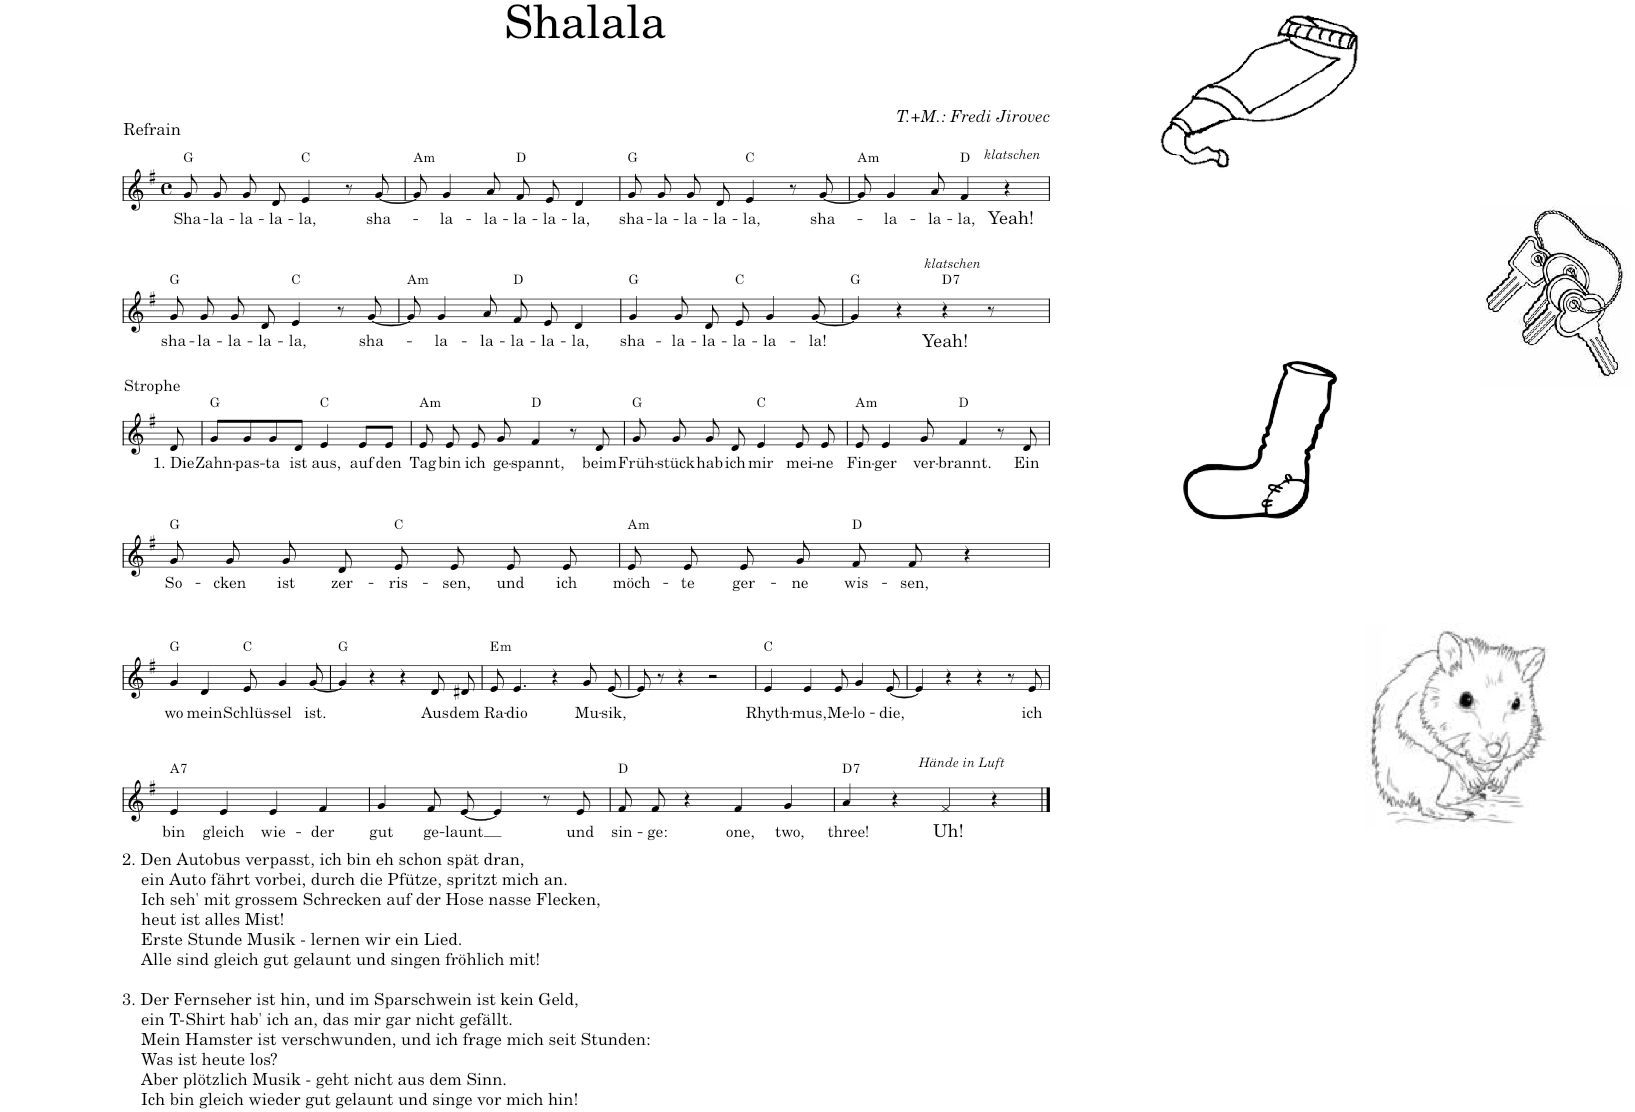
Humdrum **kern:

**kern	**text	**harte
*part1	*part1	*part1
*staff1	*staff1	*
*I"Piano	*	*
*I'Pno.	*	*
*clefG2	*	*
*k[f#]	*	*
*M4/4	*	*
*met(c)	*	*
=1	=1	=1
!LO:TX:a:t=Refrain	!	!
!	!LO:LY:b	!
8g/	Sha-	G:maj
!	!LO:LY:b	!
8g/	-la-	.
!	!LO:LY:b	!
8g/	-la-	.
!	!LO:LY:b	!
8d/	-la-	.
!	!LO:LY:b	!
4e/	-la,	C:maj
8r	.	.
!	!LO:LY:b	!
[8g/	sha-	.
=2	=2	=2
!	!	!LO:H:kt=m
8g/]	.	A:min
!	!LO:LY:b	!
4g/	-la-	.
!	!LO:LY:b	!
8a/	-la-	.
!	!LO:LY:b	!
8f#/	-la-	D:maj
!	!LO:LY:b	!
8e/	-la-	.
!	!LO:LY:b	!
4d/	-la,	.
=3	=3	=3
!	!LO:LY:b	!
8g/	sha-	G:maj
!	!LO:LY:b	!
8g/	-la-	.
!	!LO:LY:b	!
8g/	-la-	.
!	!LO:LY:b	!
8d/	-la-	.
!	!LO:LY:b	!
4e/	-la,	C:maj
8r	.	.
!	!LO:LY:b	!
[8g/	sha-	.
=4	=4	=4
!	!	!LO:H:kt=m
8g/]	.	A:min
!	!LO:LY:b	!
4g/	-la-	.
!	!LO:LY:b	!
8a/	-la-	.
!	!LO:LY:b	!
4f#/	-la,	D:maj
!LO:TX:a:i:t=klatschen	!	!
!	!LO:LY:b	!
4r	Yeah!	.
!!LO:LB:g=z
=5	=5	=5
!	!LO:LY:b	!
8g/	sha-	G:maj
!	!LO:LY:b	!
8g/	-la-	.
!	!LO:LY:b	!
8g/	-la-	.
!	!LO:LY:b	!
8d/	-la-	.
!	!LO:LY:b	!
4e/	-la,	C:maj
8r	.	.
!	!LO:LY:b	!
[8g/	sha-	.
=6	=6	=6
!	!	!LO:H:kt=m
8g/]	.	A:min
!	!LO:LY:b	!
4g/	-la-	.
!	!LO:LY:b	!
8a/	-la-	.
!	!LO:LY:b	!
8f#/	-la-	D:maj
!	!LO:LY:b	!
8e/	-la-	.
!	!LO:LY:b	!
4d/	-la,	.
=7	=7	=7
!	!LO:LY:b	!
4g/	sha-	G:maj
!	!LO:LY:b	!
8g/	-la-	.
!	!LO:LY:b	!
8d/	-la-	.
!	!LO:LY:b	!
8e/	-la-	C:maj
!	!LO:LY:b	!
4g/	-la-	.
!	!LO:LY:b	!
[8g/	-la!	.
=8	=8	=8
4g/]	.	G:maj
4r	.	.
!LO:TX:a:i:t=klatschen	!	!
!	!LO:LY:b	!LO:H:kt=7
4r	Yeah!	D:7
8r	.	.
8ryy	.	.
!!LO:LB:g=z
=9	=9	=9
!LO:TX:a:t=Strophe	!	!
!	!LO:LY:b	!
8d/	1. Die	.
=10	=10	=10
!	!LO:LY:b	!
8g/L	Zahn-	G:maj
!	!LO:LY:b	!
8g/	-pas-	.
!	!LO:LY:b	!
8g/	-ta	.
!	!LO:LY:b	!
8d/J	ist	.
!	!LO:LY:b	!
4e/	aus,	C:maj
!	!LO:LY:b	!
8e/L	auf	.
!	!LO:LY:b	!
8e/J	den	.
=11	=11	=11
!	!LO:LY:b	!LO:H:kt=m
8e/	Tag	A:min
!	!LO:LY:b	!
8e/	bin	.
!	!LO:LY:b	!
8e/	ich	.
!	!LO:LY:b	!
8g/	ge-	.
!	!LO:LY:b	!
4f#/	-spannt,	D:maj
8r	.	.
!	!LO:LY:b	!
8d/	beim	.
=12	=12	=12
!	!LO:LY:b	!
8g/	Früh-	G:maj
!	!LO:LY:b	!
8g/	-stück	.
!	!LO:LY:b	!
8g/	hab	.
!	!LO:LY:b	!
8d/	ich	.
!	!LO:LY:b	!
4e/	mir	C:maj
!	!LO:LY:b	!
8e/	mei-	.
!	!LO:LY:b	!
8e/	-ne	.
=13	=13	=13
!	!LO:LY:b	!LO:H:kt=m
8e/	Fin-	A:min
!	!LO:LY:b	!
4e/	-ger	.
!	!LO:LY:b	!
8g/	ver-	.
!	!LO:LY:b	!
4f#/	-brannt.	D:maj
8r	.	.
!	!LO:LY:b	!
8d/	Ein	.
!!LO:LB:g=z
=14	=14	=14
!	!LO:LY:b	!
8g/	So-	G:maj
!	!LO:LY:b	!
8g/	-cken	.
!	!LO:LY:b	!
8g/	ist	.
!	!LO:LY:b	!
8d/	zer-	.
!	!LO:LY:b	!
8e/	-ris-	C:maj
!	!LO:LY:b	!
8e/	-sen,	.
!	!LO:LY:b	!
8e/	und	.
!	!LO:LY:b	!
8e/	ich	.
=15	=15	=15
!	!LO:LY:b	!LO:H:kt=m
8e/	möch-	A:min
!	!LO:LY:b	!
8e/	-te	.
!	!LO:LY:b	!
8e/	ger-	.
!	!LO:LY:b	!
8g/	-ne	.
!	!LO:LY:b	!
8f#/	wis-	D:maj
!	!LO:LY:b	!
8f#/	-sen,	.
4r	.	.
!!LO:LB:g=z
=16	=16	=16
!	!LO:LY:b	!
4g/	wo	G:maj
!	!LO:LY:b	!
4d/	mein	.
!	!LO:LY:b	!
8e/	Schlüs-	C:maj
!	!LO:LY:b	!
4g/	-sel	.
!	!LO:LY:b	!
[8g/	ist.	.
=17	=17	=17
4g/]	.	G:maj
4r	.	.
4r	.	.
!	!LO:LY:b	!
8d/	Aus	.
!	!LO:LY:b	!
8d#X/	dem	.
=18	=18	=18
!	!LO:LY:b	!LO:H:kt=m
8e/	Ra-	E:min
!	!LO:LY:b	!
4.e/	-dio	.
4r	.	.
!	!LO:LY:b	!
8g/	Mu-	.
!	!LO:LY:b	!
[8e/	-sik,	.
=19	=19	=19
8e/]	.	.
8r	.	.
4r	.	.
2r	.	.
=20	=20	=20
!	!LO:LY:b	!
4e/	Rhyth-	C:maj
!	!LO:LY:b	!
4e/	-mus,	.
!	!LO:LY:b	!
8e/	Me-	.
!	!LO:LY:b	!
4g/	-lo-	.
!	!LO:LY:b	!
[8e/	-die,	.
=21	=21	=21
4e/]	.	.
4r	.	.
4r	.	.
8r	.	.
!	!LO:LY:b	!
8e/	ich	.
!!LO:LB:g=z
=22	=22	=22
!LO:TX:b:t=2. Den Autobus verpasst, ich bin eh schon spät dran,	!	!
!LO:TX:b:t=ein Auto fährt vorbei, durch die Pfütze, spritzt mich an.	!	!
!LO:TX:b:t=Ich seh' mit grossem Schrecken auf der Hose nasse Flecken,	!	!
!LO:TX:b:t=heut ist alles Mist!	!	!
!LO:TX:b:t=Erste Stunde Musik - lernen wir ein Lied.	!	!
!LO:TX:b:t=Alle sind gleich gut gelaunt und singen fröhlich mit!	!	!
!LO:TX:b:t=3. Der Fernseher ist hin, und im Sparschwein ist kein Geld,	!	!
!LO:TX:b:t=ein T-Shirt hab' ich an, das mir gar nicht gefällt.	!	!
!LO:TX:b:t=Mein Hamster ist verschwunden, und ich frage mich seit Stunden&colon;	!	!
!LO:TX:b:t=Was ist heute los?	!	!
!LO:TX:b:t=Aber plötzlich Musik - geht nicht aus dem Sinn.	!	!
!LO:TX:b:t=Ich bin gleich wieder gut gelaunt und singe vor mich hin!	!	!
!	!LO:LY:b	!LO:H:kt=7
4e/	bin	A:7
!	!LO:LY:b	!
4e/	gleich	.
!	!LO:LY:b	!
4e/	wie-	.
!	!LO:LY:b	!
4f#/	-der	.
=23	=23	=23
!	!LO:LY:b	!
4g/	gut	.
!	!LO:LY:b	!
8f#/	ge-	.
!	!LO:LY:b	!
[8e/	-launt	.
4e/]	.	.
8r	.	.
!	!LO:LY:b	!
8e/	und	.
=24	=24	=24
!	!LO:LY:b	!
8f#/	sin-	D:maj
!	!LO:LY:b	!
8f#/	-ge:	.
4r	.	.
!	!LO:LY:b	!
4f#/	one,	.
!	!LO:LY:b	!
4g/	two,	.
=25	=25	=25
!	!LO:LY:b	!LO:H:kt=7
4a/	three!	D:7
4r	.	.
!LO:TX:a:i:t=Hände in Luft	!	!
!	!LO:LY:b	!
4f#/	Uh!	.
4r	.	.
==	==	==
*-	*-	*-
